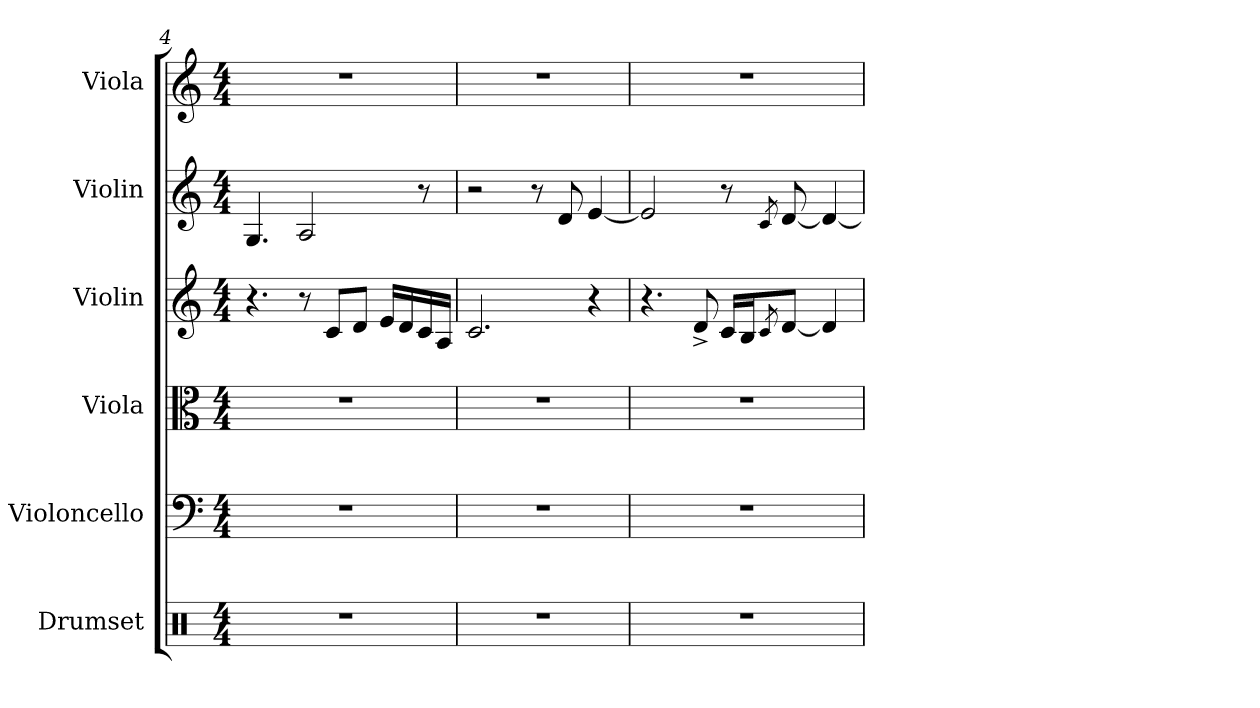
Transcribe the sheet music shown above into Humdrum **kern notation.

**kern	**kern	**kern	**kern	**kern	**kern
*part6	*part5	*part4	*part3	*part2	*part1
*staff6	*staff5	*staff4	*staff3	*staff2	*staff1
*I"Drumset	*I"Violoncello	*I"Viola	*I"Violin	*I"Violin	*I"Viola
*I'Drs.	*I'Vc.	*I'Vla.	*I'Vln.	*I'Vln.	*I'Vla.
*clefX	*clefF4	*clefC3	*clefG2	*clefG2	*clefG2
*k[]	*k[]	*k[]	*k[]	*k[]	*k[]
*M4/4	*M4/4	*M4/4	*M4/4	*M4/4	*M4/4
=4	=4	=4	=4	=4	=4
1r	1r	1r	4.r	4.G/	1r
.	.	.	8r	2A/	.
.	.	.	8c/L	.	.
.	.	.	8d/J	.	.
.	.	.	16e/LL	.	.
.	.	.	16d/	.	.
.	.	.	16c/	8r	.
.	.	.	16A/JJ	.	.
=5	=5	=5	=5	=5	=5
1r	1r	1r	2.c/	2r	1r
.	.	.	.	8r	.
.	.	.	.	8d/	.
.	.	.	4r	[4e/	.
=6	=6	=6	=6	=6	=6
1r	1r	1r	4.r	2e/]	1r
.	.	.	8d^/	.	.
.	.	.	16c/LL	8r	.
.	.	.	16B/J	.	.
.	.	.	8qc/	8qc/	.
.	.	.	[8d/J	[8d/	.
.	.	.	4d/]	4d/_	.
=	=	=	=	=	=
*-	*-	*-	*-	*-	*-
